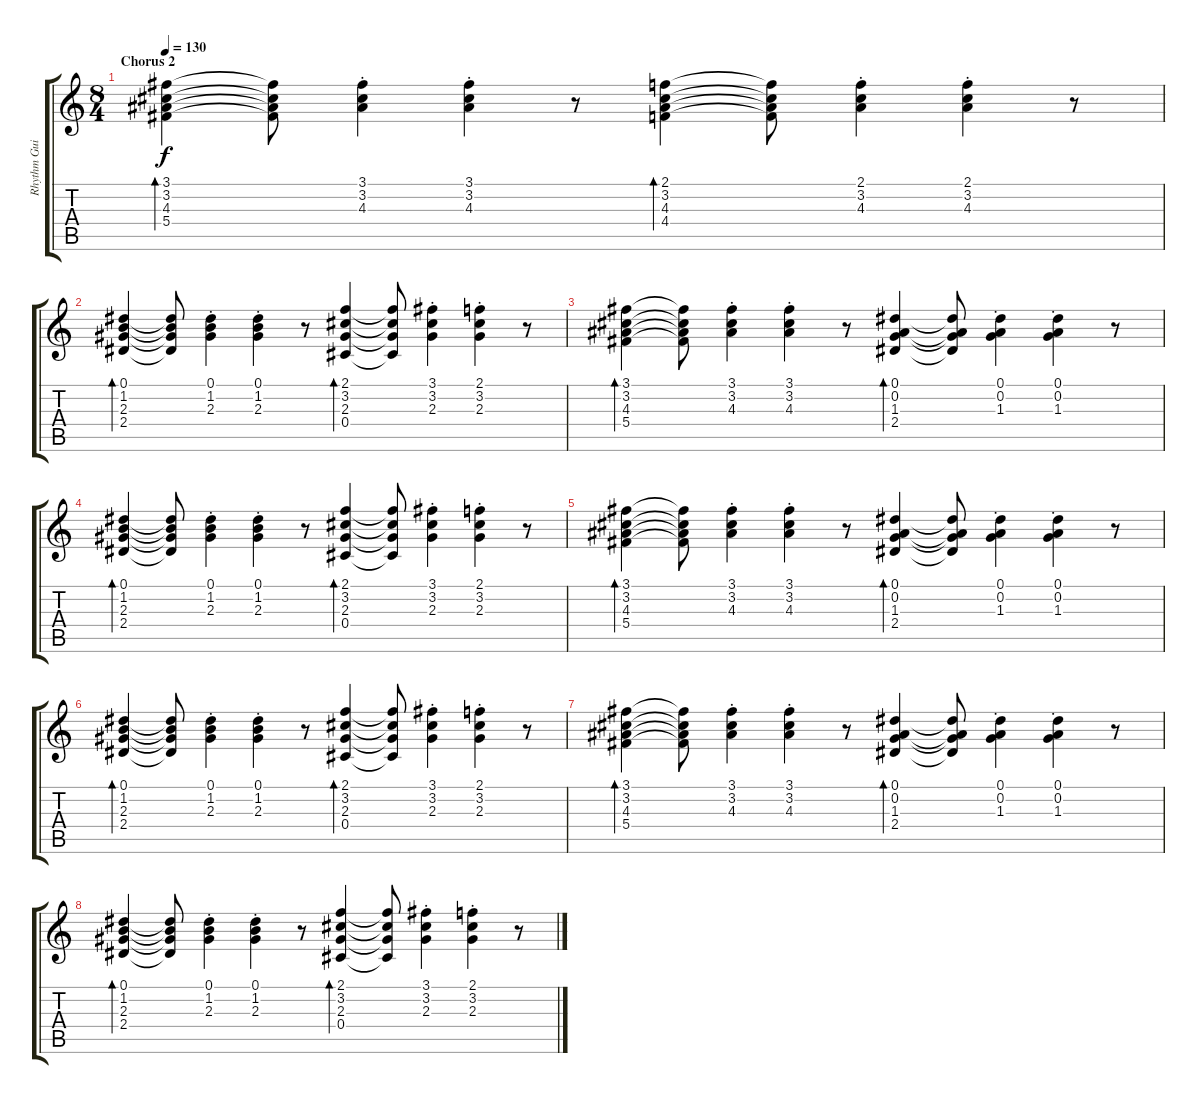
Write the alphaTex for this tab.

\track ("Rhythm Guitar (Ely)" "Rhythm Gui") {instrument electricguitarclean}
\staff {score tabs}
\tuning (Eb4 Bb3 Gb3 Db3 Ab2 Eb2) {hide}
\ts (8 4)
\section ("" "Chorus 2")
\tempo 130
\clef g2
\ks c
(3.1 3.2 4.3 5.4).4{bd 240 dy f} (3.1{t} 3.2{t} 4.3{t} 5.4{t}).8 (3.1{st} 3.2{st} 4.3{st}).4 (3.1{st} 3.2{st} 4.3{st}).4 r.8 (2.1 3.2 4.3 4.4).4{bd 120} (2.1{t} 3.2{t} 4.3{t} 4.4{t}).8 (2.1{st} 3.2{st} 4.3{st}).4 (2.1{st} 3.2{st} 4.3{st}).4 r.8 |
(0.1 1.2 2.3 2.4).4{bd 240} (0.1{t} 1.2{t} 2.3{t} 2.4{t}).8 (0.1{st} 1.2{st} 2.3{st}).4 (0.1{st} 1.2{st} 2.3{st}).4 r.8 (2.1 3.2 2.3 0.4).4{bd 240} (2.1{t} 3.2{t} 2.3{t} 0.4{t}).8 (3.1{st} 3.2{st} 2.3{st}).4 (2.1{st} 3.2{st} 2.3{st}).4 r.8 |
(3.1 3.2 4.3 5.4).4{bd 240} (3.1{t} 3.2{t} 4.3{t} 5.4{t}).8 (3.1{st} 3.2{st} 4.3{st}).4 (3.1{st} 3.2{st} 4.3{st}).4 r.8 (0.1 0.2 1.3 2.4).4{bd 120} (0.1{t} 0.2{t} 1.3{t} 2.4{t}).8 (0.1{st} 0.2{st} 1.3{st}).4 (0.1{st} 0.2{st} 1.3{st}).4 r.8 |
(0.1 1.2 2.3 2.4).4{bd 240} (0.1{t} 1.2{t} 2.3{t} 2.4{t}).8 (0.1{st} 1.2{st} 2.3{st}).4 (0.1{st} 1.2{st} 2.3{st}).4 r.8 (2.1 3.2 2.3 0.4).4{bd 240} (2.1{t} 3.2{t} 2.3{t} 0.4{t}).8 (3.1{st} 3.2{st} 2.3{st}).4 (2.1{st} 3.2{st} 2.3{st}).4 r.8 |
(3.1 3.2 4.3 5.4).4{bd 240} (3.1{t} 3.2{t} 4.3{t} 5.4{t}).8 (3.1{st} 3.2{st} 4.3{st}).4 (3.1{st} 3.2{st} 4.3{st}).4 r.8 (0.1 0.2 1.3 2.4).4{bd 120} (0.1{t} 0.2{t} 1.3{t} 2.4{t}).8 (0.1{st} 0.2{st} 1.3{st}).4 (0.1{st} 0.2{st} 1.3{st}).4 r.8 |
(0.1 1.2 2.3 2.4).4{bd 240} (0.1{t} 1.2{t} 2.3{t} 2.4{t}).8 (0.1{st} 1.2{st} 2.3{st}).4 (0.1{st} 1.2{st} 2.3{st}).4 r.8 (2.1 3.2 2.3 0.4).4{bd 240} (2.1{t} 3.2{t} 2.3{t} 0.4{t}).8 (3.1{st} 3.2{st} 2.3{st}).4 (2.1{st} 3.2{st} 2.3{st}).4 r.8 |
(3.1 3.2 4.3 5.4).4{bd 240} (3.1{t} 3.2{t} 4.3{t} 5.4{t}).8 (3.1{st} 3.2{st} 4.3{st}).4 (3.1{st} 3.2{st} 4.3{st}).4 r.8 (0.1 0.2 1.3 2.4).4{bd 120} (0.1{t} 0.2{t} 1.3{t} 2.4{t}).8 (0.1{st} 0.2{st} 1.3{st}).4 (0.1{st} 0.2{st} 1.3{st}).4 r.8 |
(0.1 1.2 2.3 2.4).4{bd 240} (0.1{t} 1.2{t} 2.3{t} 2.4{t}).8 (0.1{st} 1.2{st} 2.3{st}).4 (0.1{st} 1.2{st} 2.3{st}).4 r.8 (2.1 3.2 2.3 0.4).4{bd 240} (2.1{t} 3.2{t} 2.3{t} 0.4{t}).8 (3.1{st} 3.2{st} 2.3{st}).4 (2.1{st} 3.2{st} 2.3{st}).4 r.8
